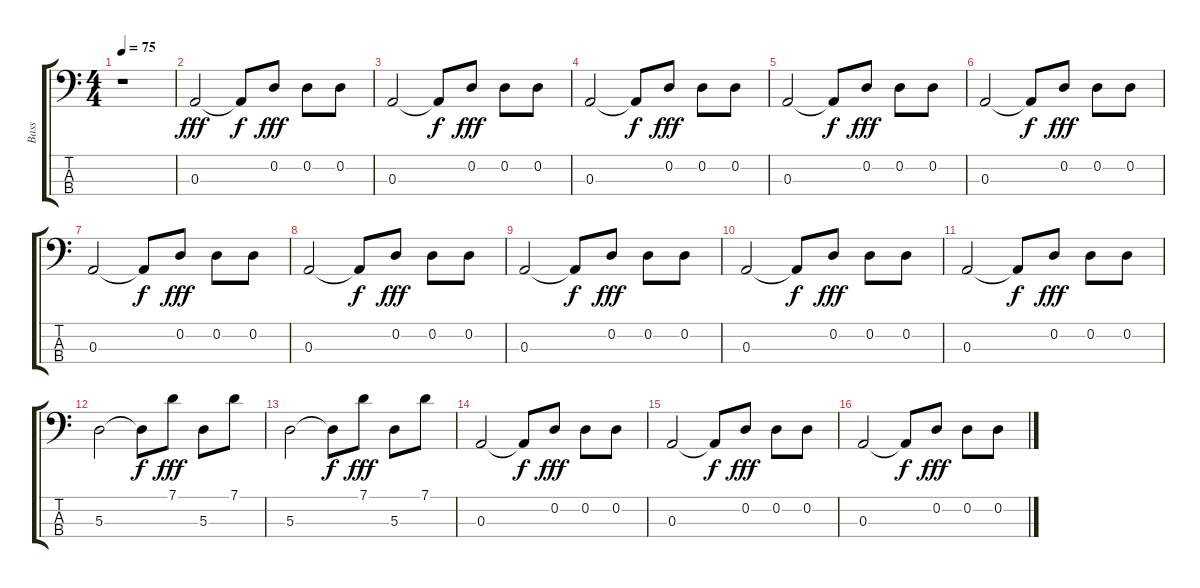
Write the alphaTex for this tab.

\track ("Bass" "Bass") {instrument electricbassfinger}
\staff {score tabs}
\tuning (G2 D2 A1 E1) {hide}
\ts (4 4)
\tempo 75
\clef f4
\ks c
r.1{dy fff instrument electricbassfinger} |
0.3.2 0.3{t}.8{dy f} 0.2.8{dy fff} 0.2.8 0.2.8 |
0.3.2 0.3{t}.8{dy f} 0.2.8{dy fff} 0.2.8 0.2.8 |
0.3.2 0.3{t}.8{dy f} 0.2.8{dy fff} 0.2.8 0.2.8 |
0.3.2 0.3{t}.8{dy f} 0.2.8{dy fff} 0.2.8 0.2.8 |
0.3.2 0.3{t}.8{dy f} 0.2.8{dy fff} 0.2.8 0.2.8 |
0.3.2 0.3{t}.8{dy f} 0.2.8{dy fff} 0.2.8 0.2.8 |
0.3.2 0.3{t}.8{dy f} 0.2.8{dy fff} 0.2.8 0.2.8 |
0.3.2 0.3{t}.8{dy f} 0.2.8{dy fff} 0.2.8 0.2.8 |
0.3.2 0.3{t}.8{dy f} 0.2.8{dy fff} 0.2.8 0.2.8 |
0.3.2 0.3{t}.8{dy f} 0.2.8{dy fff} 0.2.8 0.2.8 |
5.3.2 5.3{t}.8{dy f} 7.1.8{dy fff} 5.3.8 7.1.8 |
5.3.2 5.3{t}.8{dy f} 7.1.8{dy fff} 5.3.8 7.1.8 |
0.3.2 0.3{t}.8{dy f} 0.2.8{dy fff} 0.2.8 0.2.8 |
0.3.2 0.3{t}.8{dy f} 0.2.8{dy fff} 0.2.8 0.2.8 |
0.3.2 0.3{t}.8{dy f} 0.2.8{dy fff} 0.2.8 0.2.8
